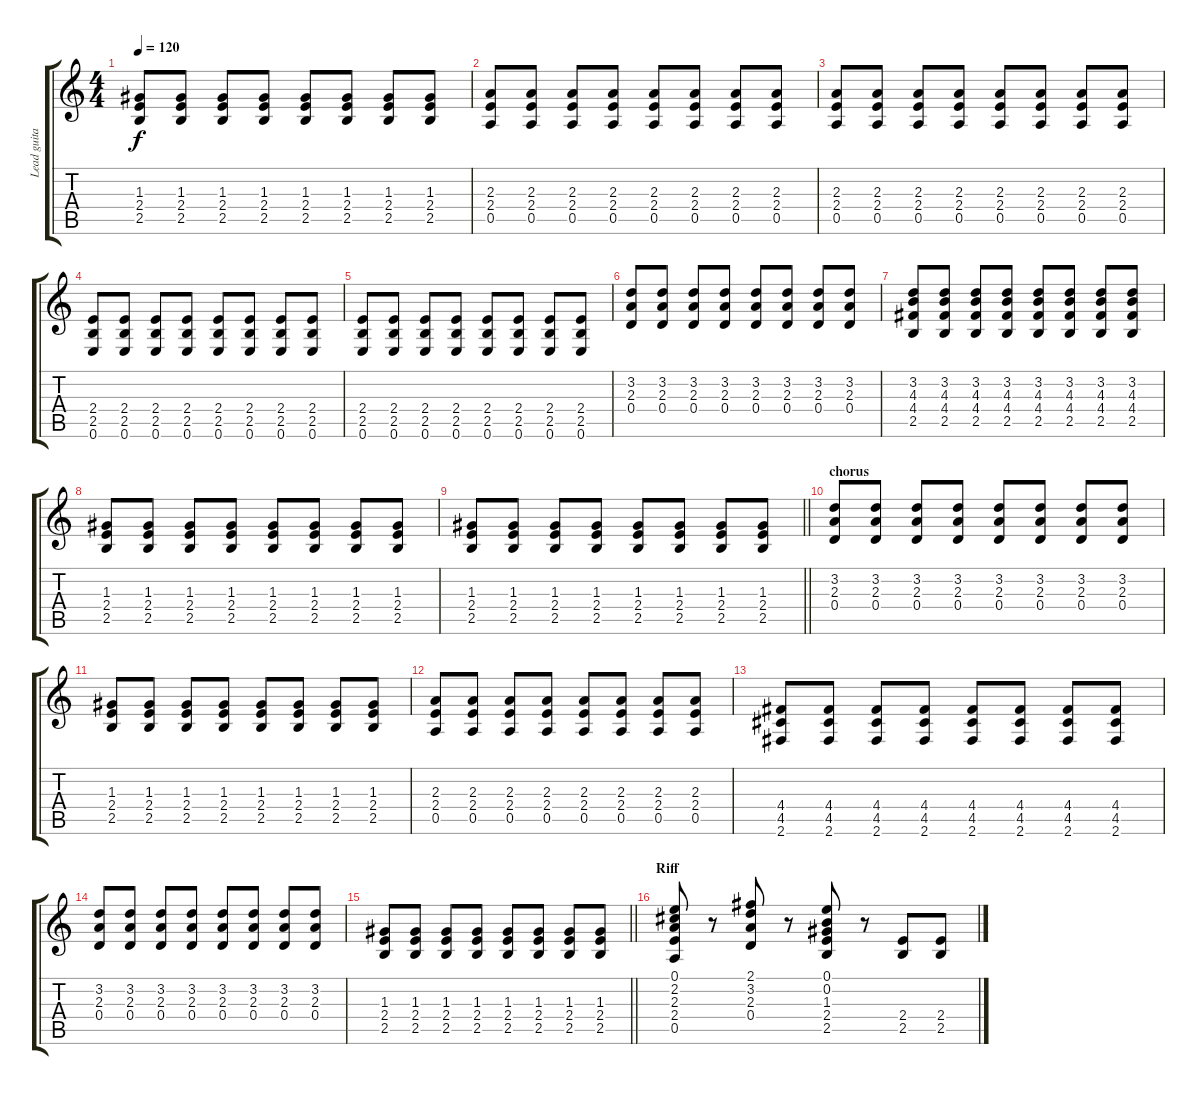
\track ("Lead guitar" "Lead guita") {instrument distortionguitar}
\staff {score tabs}
\tuning (E4 B3 G3 D3 A2 E2) {hide}
\ts (4 4)
\tempo 120
\clef g2
\ks c
(1.3 2.4 2.5).8{dy f} (1.3 2.4 2.5).8 (1.3 2.4 2.5).8 (1.3 2.4 2.5).8 (1.3 2.4 2.5).8 (1.3 2.4 2.5).8 (1.3 2.4 2.5).8 (1.3 2.4 2.5).8 |
(2.3 2.4 0.5).8 (2.3 2.4 0.5).8 (2.3 2.4 0.5).8 (2.3 2.4 0.5).8 (2.3 2.4 0.5).8 (2.3 2.4 0.5).8 (2.3 2.4 0.5).8 (2.3 2.4 0.5).8 |
(2.3 2.4 0.5).8 (2.3 2.4 0.5).8 (2.3 2.4 0.5).8 (2.3 2.4 0.5).8 (2.3 2.4 0.5).8 (2.3 2.4 0.5).8 (2.3 2.4 0.5).8 (2.3 2.4 0.5).8 |
(2.4 2.5 0.6).8 (2.4 2.5 0.6).8 (2.4 2.5 0.6).8 (2.4 2.5 0.6).8 (2.4 2.5 0.6).8 (2.4 2.5 0.6).8 (2.4 2.5 0.6).8 (2.4 2.5 0.6).8 |
(2.4 2.5 0.6).8 (2.4 2.5 0.6).8 (2.4 2.5 0.6).8 (2.4 2.5 0.6).8 (2.4 2.5 0.6).8 (2.4 2.5 0.6).8 (2.4 2.5 0.6).8 (2.4 2.5 0.6).8 |
(3.2 2.3 0.4).8 (3.2 2.3 0.4).8 (3.2 2.3 0.4).8 (3.2 2.3 0.4).8 (3.2 2.3 0.4).8 (3.2 2.3 0.4).8 (3.2 2.3 0.4).8 (3.2 2.3 0.4).8 |
(3.2 4.3 4.4 2.5).8 (3.2 4.3 4.4 2.5).8 (3.2 4.3 4.4 2.5).8 (3.2 4.3 4.4 2.5).8 (3.2 4.3 4.4 2.5).8 (3.2 4.3 4.4 2.5).8 (3.2 4.3 4.4 2.5).8 (3.2 4.3 4.4 2.5).8 |
(1.3 2.4 2.5).8 (1.3 2.4 2.5).8 (1.3 2.4 2.5).8 (1.3 2.4 2.5).8 (1.3 2.4 2.5).8 (1.3 2.4 2.5).8 (1.3 2.4 2.5).8 (1.3 2.4 2.5).8 |
\barLineRight lightlight
(1.3 2.4 2.5).8 (1.3 2.4 2.5).8 (1.3 2.4 2.5).8 (1.3 2.4 2.5).8 (1.3 2.4 2.5).8 (1.3 2.4 2.5).8 (1.3 2.4 2.5).8 (1.3 2.4 2.5).8 |
\section ("" "chorus")
(3.2 2.3 0.4).8 (3.2 2.3 0.4).8 (3.2 2.3 0.4).8 (3.2 2.3 0.4).8 (3.2 2.3 0.4).8 (3.2 2.3 0.4).8 (3.2 2.3 0.4).8 (3.2 2.3 0.4).8 |
(1.3 2.4 2.5).8 (1.3 2.4 2.5).8 (1.3 2.4 2.5).8 (1.3 2.4 2.5).8 (1.3 2.4 2.5).8 (1.3 2.4 2.5).8 (1.3 2.4 2.5).8 (1.3 2.4 2.5).8 |
(2.3 2.4 0.5).8 (2.3 2.4 0.5).8 (2.3 2.4 0.5).8 (2.3 2.4 0.5).8 (2.3 2.4 0.5).8 (2.3 2.4 0.5).8 (2.3 2.4 0.5).8 (2.3 2.4 0.5).8 |
(4.4 4.5 2.6).8 (4.4 4.5 2.6).8 (4.4 4.5 2.6).8 (4.4 4.5 2.6).8 (4.4 4.5 2.6).8 (4.4 4.5 2.6).8 (4.4 4.5 2.6).8 (4.4 4.5 2.6).8 |
(3.2 2.3 0.4).8 (3.2 2.3 0.4).8 (3.2 2.3 0.4).8 (3.2 2.3 0.4).8 (3.2 2.3 0.4).8 (3.2 2.3 0.4).8 (3.2 2.3 0.4).8 (3.2 2.3 0.4).8 |
\barLineRight lightlight
(1.3 2.4 2.5).8 (1.3 2.4 2.5).8 (1.3 2.4 2.5).8 (1.3 2.4 2.5).8 (1.3 2.4 2.5).8 (1.3 2.4 2.5).8 (1.3 2.4 2.5).8 (1.3 2.4 2.5).8 |
\section ("" "Riff")
(0.1 2.2 2.3 2.4 0.5).8 r.8 (2.1 3.2 2.3 0.4).8 r.8 (0.1 0.2 1.3 2.4 2.5).8 r.8 (2.4 2.5).8 (2.4 2.5).8
